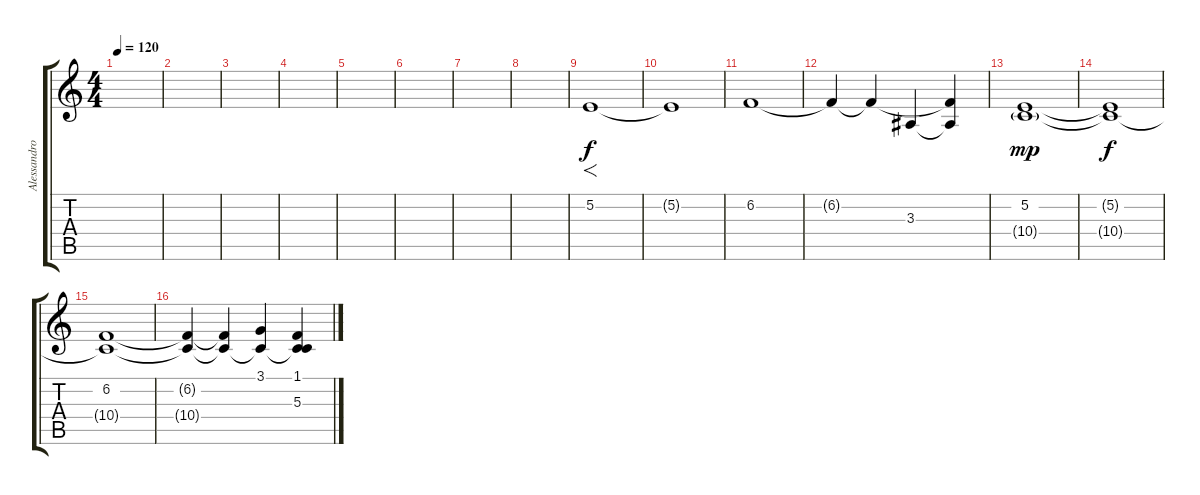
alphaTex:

\track ("Alessandro Cortini" "Alessandro") {instrument stringensemble2}
\staff {score tabs}
\tuning (E4 B3 G3 D3 A2 E2) {hide}
\ts (4 4)
\tempo 120
\clef g2
\ks c
|
|
|
|
|
|
|
|
5.2.1{f} |
5.2{t}.1 |
6.2.1 |
6.2{t}.4 6.2{t}.4 3.3.4 (6.2{t} 3.3{t}).4 |
(5.2 10.4{g}).1{dy mp} |
(5.2{t} 10.4{t}).1{dy f} |
(6.2 10.4{t}).1 |
(6.2{t} 10.4{t}).4 (6.2{t} 10.4{t}).4 (3.1 10.4{t}).4 (1.1 5.3 10.4{t}).4
